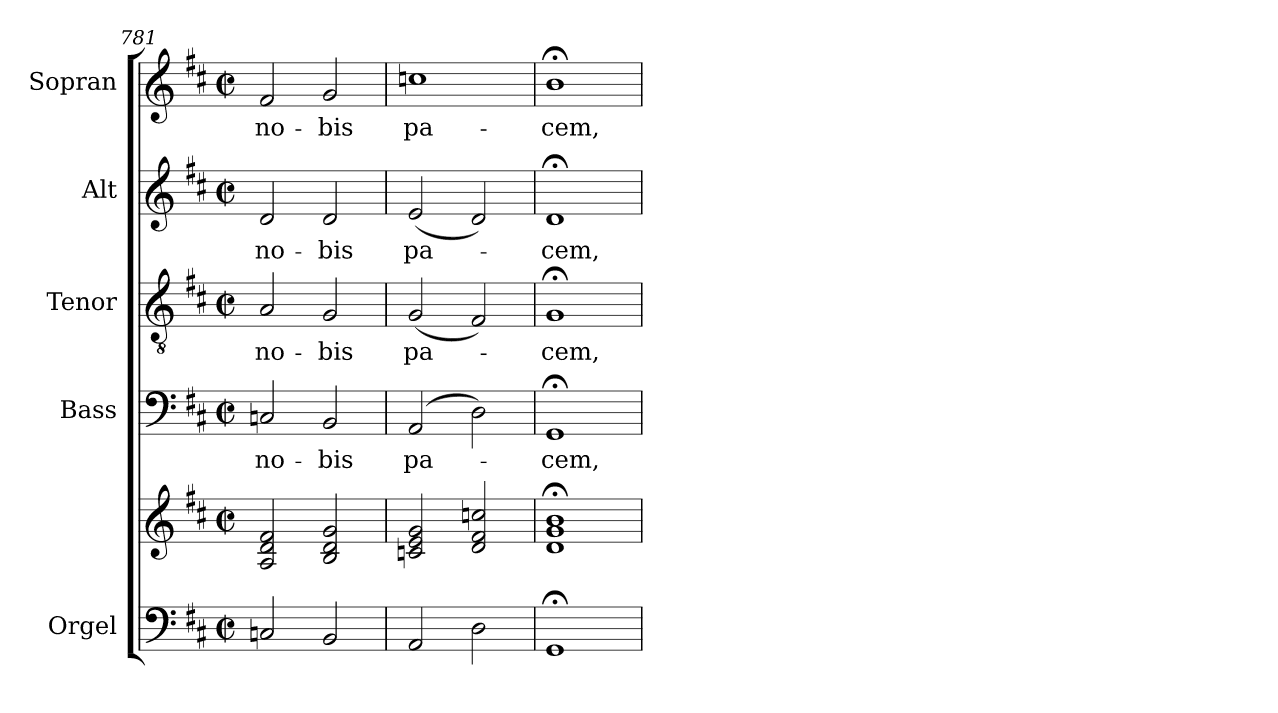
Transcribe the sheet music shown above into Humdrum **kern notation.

**kern	**kern	**kern	**text	**kern	**text	**kern	**text	**kern	**text
*part5	*part5	*part4	*part4	*part3	*part3	*part2	*part2	*part1	*part1
*staff6	*staff5	*staff4	*staff4	*staff3	*staff3	*staff2	*staff2	*staff1	*staff1
*I"Orgel	*	*I"Bass	*	*I"Tenor	*	*I"Alt	*	*I"Sopran	*
*I'Org.	*	*I'B.	*	*I'T.	*	*I'A.	*	*I'S.	*
*clefF4	*clefG2	*clefF4	*	*clefGv2	*	*clefG2	*	*clefG2	*
*k[f#c#]	*k[f#c#]	*k[f#c#]	*	*k[f#c#]	*	*k[f#c#]	*	*k[f#c#]	*
*D:	*D:	*D:	*	*D:	*	*D:	*	*D:	*
*M2/2	*M2/2	*M2/2	*	*M2/2	*	*M2/2	*	*M2/2	*
*met(c|)	*met(c|)	*met(c|)	*	*met(c|)	*	*met(c|)	*	*met(c|)	*
=781	=781	=781	=781	=781	=781	=781	=781	=781	=781
!	!	!	!LO:LY:b	!	!LO:LY:b	!	!LO:LY:b	!	!LO:LY:b
2Cn/	2A/ 2d/ 2f#/	2Cn/	no-	2A/	no-	2d/	no-	2f#/	no-
!	!	!	!LO:LY:b	!	!LO:LY:b	!	!LO:LY:b	!	!LO:LY:b
2BB/	2B/ 2d/ 2g/	2BB/	-bis	2G/	-bis	2d/	-bis	2g/	-bis
=782	=782	=782	=782	=782	=782	=782	=782	=782	=782
!	!	!	!LO:LY:b	!	!LO:LY:b	!	!LO:LY:b	!	!LO:LY:b
2AA/	2cn/ 2e/ 2g/	(2AA/	pa-	(<2G/	pa-	(<2e/	pa-	1ccn	pa-
2D\	2d/ 2f#/ 2ccn/	2D\)	.	2F#/)	.	2d/)	.	.	.
=783	=783	=783	=783	=783	=783	=783	=783	=783	=783
!	!	!	!LO:LY:b	!	!LO:LY:b	!	!LO:LY:b	!	!LO:LY:b
1GG;	1d;< 1g;< 1b;<	1GG;<	-cem,	1G;<	-cem,	1d;<	-cem,	1b;<	-cem,
=	=	=	=	=	=	=	=	=	=
*-	*-	*-	*-	*-	*-	*-	*-	*-	*-
